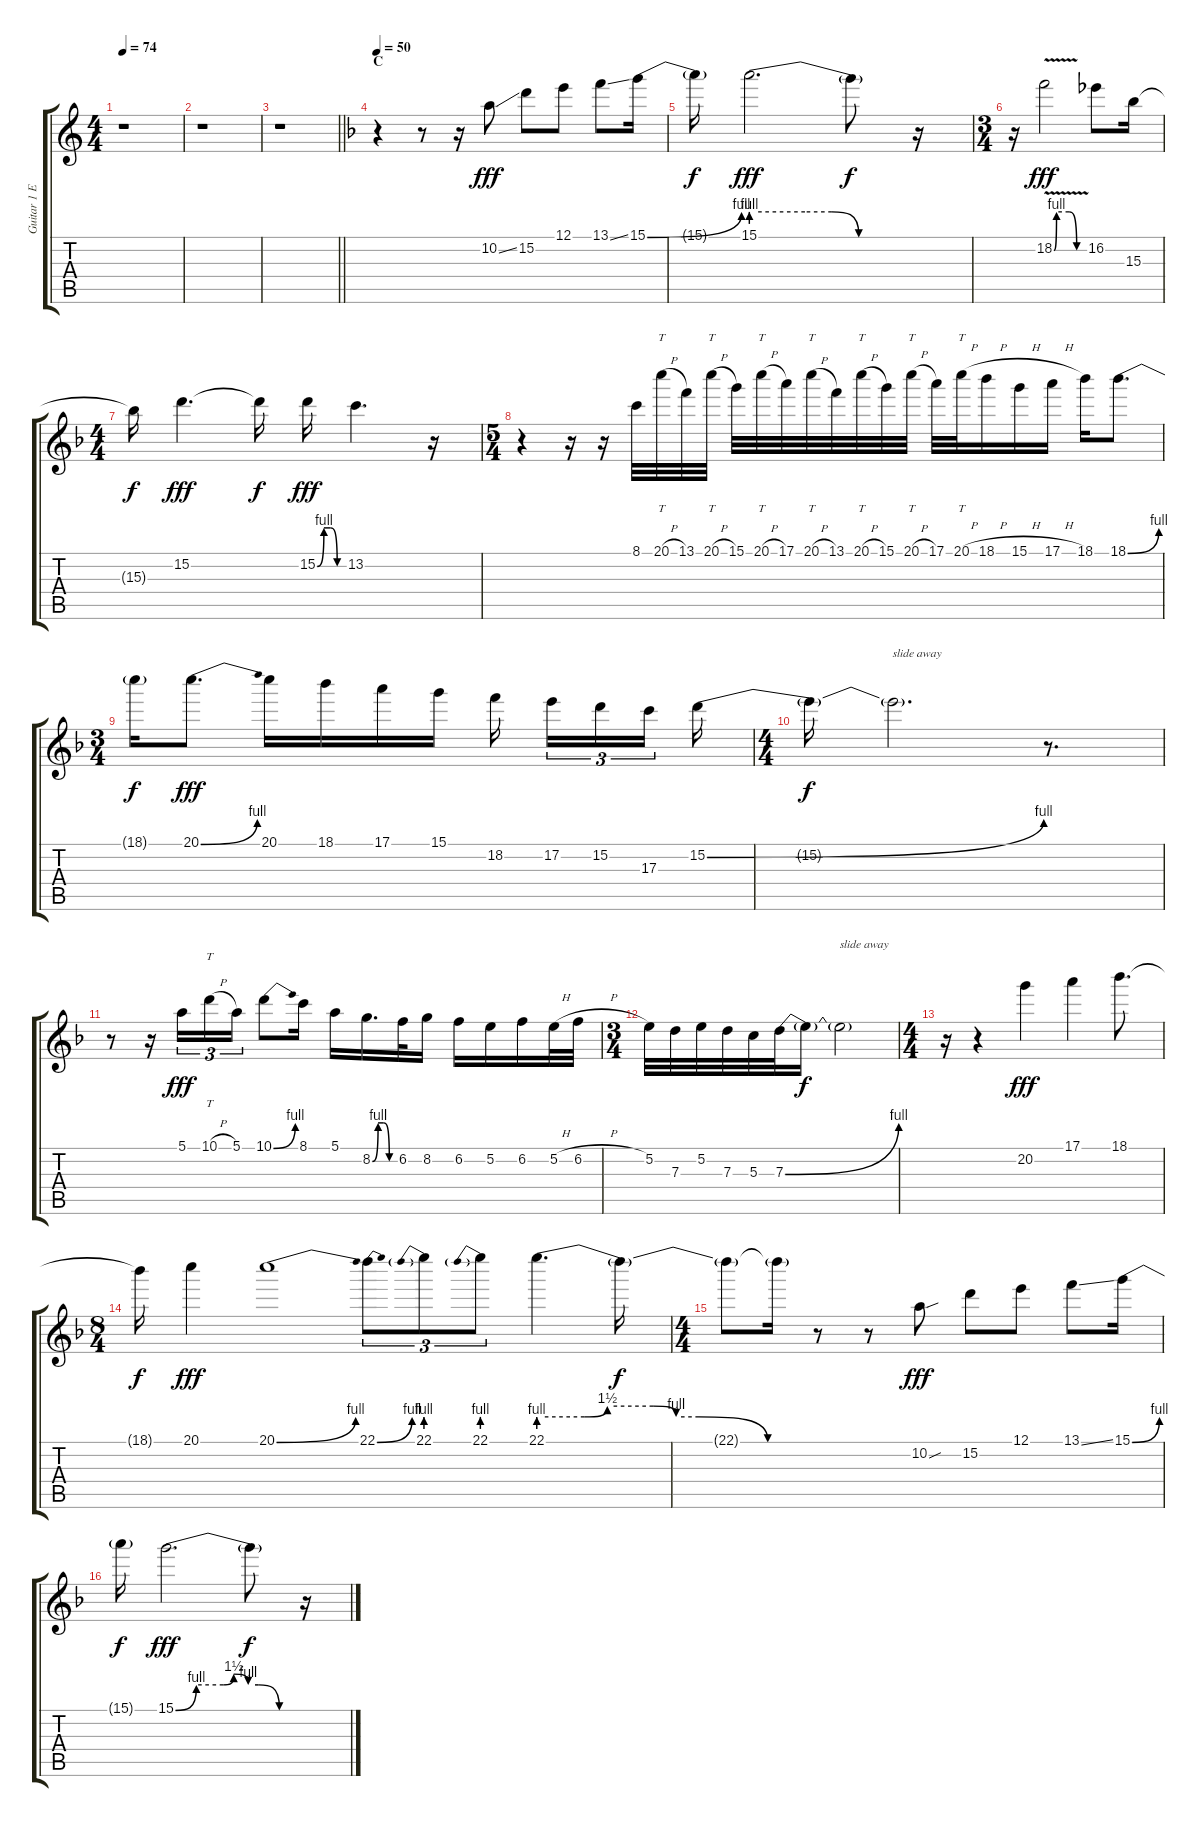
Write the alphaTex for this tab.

\track ("Guitar 1 Echo 2" "Guitar 1 E") {instrument overdrivenguitar}
\staff {score tabs}
\tuning (E4 B3 G3 D3 A2 E2) {hide}
\ts (4 4)
\tempo 74
\clef g2
\ks c
r.1{dy fff} |
r.1 |
\barLineRight lightlight
r.1 |
\section ("" "C")
\tempo 50
\ks f
r.4 r.8 r.16 10.2{ss}.8 15.2.8 12.1.8 13.1{ss}.8 15.1{be (bend 0 0 60 4)}.16 |
15.1{t}.16{dy f} 15.1{be (custom 0 4 20 4 30 4 40 0 60 0)}.2{d dy fff} 15.1{t}.8{dy f} r.16 |
\ts (3 4)
r.16 18.2{be (custom 0 0 5 4 30 4 45 0 60 0) v}.2{dy fff} 16.2.8 15.3.16 |
\ts (4 4)
15.3{t}.16{dy f} 15.2.4{d dy fff} 15.2{t}.16{dy f} 15.2{be (custom 0 0 15 4 30 4 45 0 60 0)}.16{dy fff} 13.2.4{d} r.16 |
\ts (5 4)
r.4 r.16 r.16 8.1.32 20.1{h}.32{tt} 13.1.32 20.1{h}.32{tt} 15.1.32 20.1{h}.32{tt} 17.1.32 20.1{h}.32{tt} 13.1.32 20.1{h}.32{tt} 15.1.32 20.1{h}.32{tt} 17.1.32 20.1{h}.32{tt} 18.1{h}.16 15.1{h}.16 17.1{h}.16 18.1.16 18.1{be (bend 0 0 60 4)}.8{d} |
\ts (3 4)
18.1{t}.16{dy f} 20.1{be (bend 0 0 60 4)}.8{d dy fff} 20.1.16 18.1.16 17.1.16 15.1.16 18.2.16{beam splitsecondary} 17.2.16{tu (3 2)} 15.2.16{tu (3 2)} 17.3.16{tu (3 2) beam splitsecondary} 15.2{be (bend 0 0 60 4)}.16 |
\ts (4 4)
15.2{t}.16{dy f} 15.2{t}.2{d txt "slide away"} r.8{d} |
r.8 r.16 5.1.16{tu (3 2) dy fff} 10.1{h}.16{tt tu (3 2)} 5.1.16{tu (3 2)} 10.1{be (bend 0 0 60 4)}.8 8.1.16 5.1.16 8.2{be (custom 0 0 15 4 30 4 45 0 60 0)}.16{d} 6.2.32 8.2.16 6.2.16 5.2.16 6.2.16 5.2{h}.32 6.2{h}.32 |
\ts (3 4)
5.2.32 7.3.32 5.2.32 7.3.32 5.3.32 7.3{be (bend 0 0 60 4)}.32 7.3{t}.16{dy f} 7.3{t}.2{txt "slide away"} |
\ts (4 4)
r.16 r.4 20.2.4{dy fff} 17.1.4 18.1.8{d} |
\ts (8 4)
18.1{t}.16{dy f} 20.1.4{dy fff} 20.1{be (bend 0 0 60 4)}.1 22.1{be (bend 0 0 60 4)}.8{tu (3 2)} 22.1{be (prebend 0 4 60 4)}.8{tu (3 2)} 22.1{be (prebend 0 4 60 4)}.8{tu (3 2)} 22.1{be (custom 0 4 10 4 15 6 25 6 30 4 35 4 50 0 60 0)}.4{d} 22.1{t}.16{dy f} |
\ts (4 4)
22.1{t}.8 22.1{t}.16 r.8 r.8 10.2{sou}.8{dy fff} 15.2.8 12.1.8 13.1{ss}.8 15.1{be (bend 0 0 60 4)}.16 |
15.1{t}.16{dy f} 15.1{be (custom 0 0 10 4 23 4 28 6 35 4 40 4 50 0 60 0)}.2{d dy fff} 15.1{t}.8{dy f} r.16
